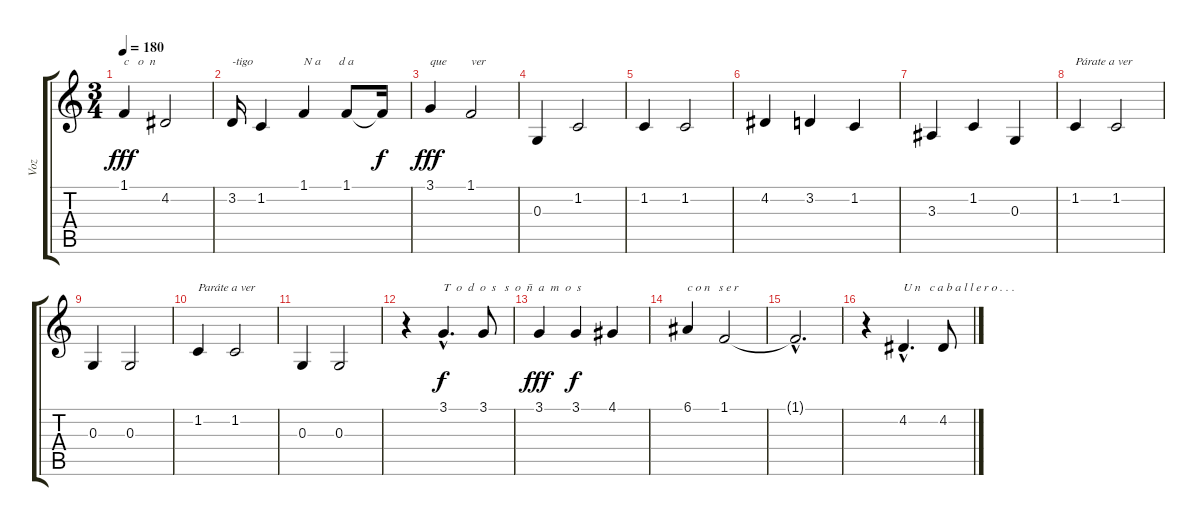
\track ("Voz" "Voz") {instrument pad4choir}
\staff {score tabs}
\tuning (E4 B3 G3 D3 A2 E2) {hide}
\ts (3 4)
\tempo 180
\clef g2
\ks c
1.1.4{txt "c   o  n" dy fff} 4.2.2 |
3.2.16{txt "-tigo"} 1.2.4 1.1.4{txt "N a      d a"} 1.1.8 1.1{t}.16{dy f} |
3.1.4{txt "que" dy fff} 1.1.2{txt "ver"} |
0.3.4 1.2.2 |
1.2.4 1.2.2 |
4.2.4 3.2.4 1.2.4 |
3.3.4 1.2.4 0.3.4 |
1.2.4{txt "Párate a ver"} 1.2.2 |
0.3.4 0.3.2 |
1.2.4{txt "Paráte a ver"} 1.2.2 |
0.3.4 0.3.2 |
r.4 3.1{hac}.4{d txt "T  o  d  o  s   s  o  ñ  a  m  o  s" dy f} 3.1.8 |
3.1.4{dy fff} 3.1.4{dy f} 4.1.4 |
6.1.4{txt "c o n   s e r"} 1.1.2 |
1.1{hac t}.2{d} |
r.4 4.2{hac}.4{d txt "U n   c a b a l l e r o . . ."} 4.2.8
